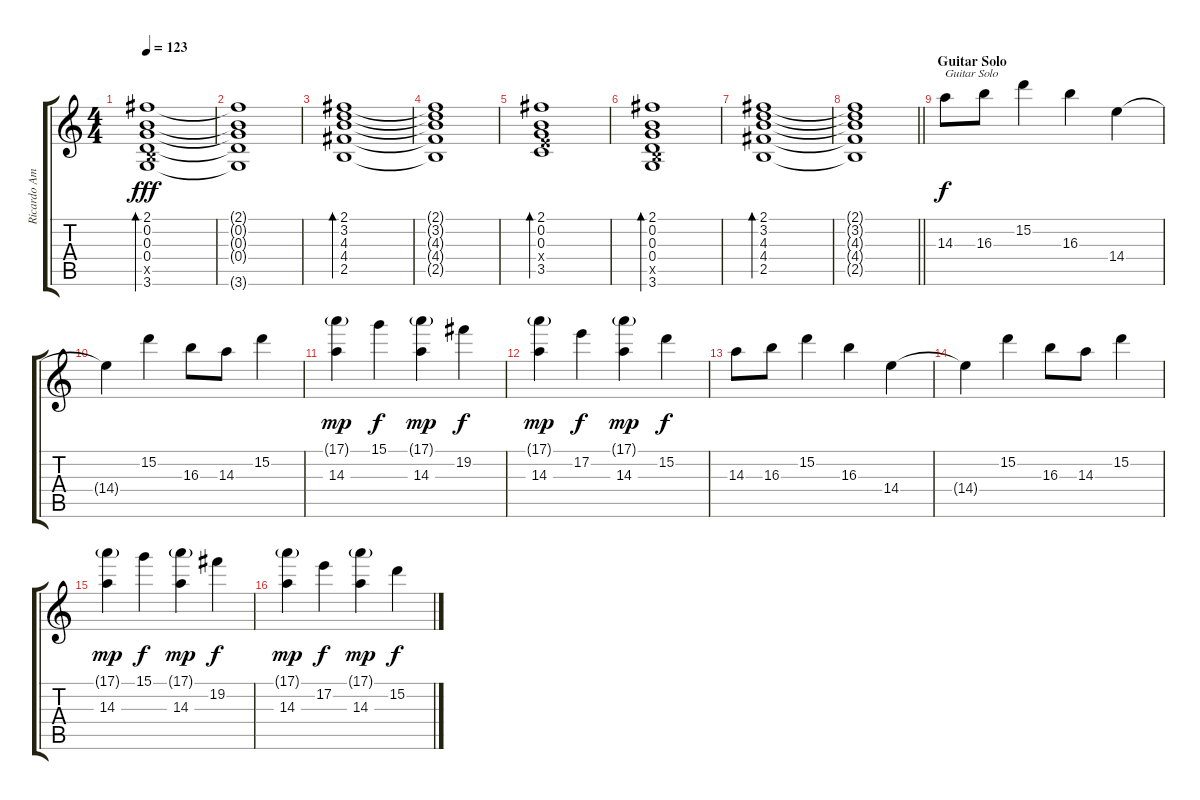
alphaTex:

\track ("Ricardo Amorim (Electric Guitar 1)" "Ricardo Am") {instrument distortionguitar}
\staff {score tabs}
\tuning (E4 B3 G3 D3 A2 E2) {hide}
\ts (4 4)
\tempo 123
\clef g2
\ks c
(2.1 0.2 0.3 0.4 2.5{x} 3.6).1{bd 240 dy fff volume 14 instrument electricguitarjazz} |
(2.1{t} 0.2{t} 0.3{t} 0.4{t} 3.6{t}).1 |
(2.1 3.2 4.3 4.4 2.5).1{bd 240} |
(2.1{t} 3.2{t} 4.3{t} 4.4{t} 2.5{t}).1 |
(2.1 0.2 0.3 2.4{x} 3.5).1{bd 240} |
(2.1 0.2 0.3 0.4 2.5{x} 3.6).1{bd 240} |
(2.1 3.2 4.3 4.4 2.5).1{bd 240} |
\barLineRight lightlight
(2.1{t} 3.2{t} 4.3{t} 4.4{t} 2.5{t}).1 |
\section ("" "Guitar Solo")
14.3.8{txt "Guitar Solo" dy f volume 16 balance 8 instrument distortionguitar} 16.3.8 15.2.4 16.3.4 14.4.4 |
14.4{t}.4 15.2.4 16.3.8 14.3.8 15.2.4 |
(17.1{g} 14.3).4{dy mp} 15.1.4{dy f} (17.1{g} 14.3).4{dy mp} 19.2.4{dy f} |
(17.1{g} 14.3).4{dy mp} 17.2.4{dy f} (17.1{g} 14.3).4{dy mp} 15.2.4{dy f} |
14.3.8{volume 16 balance 8 instrument distortionguitar} 16.3.8 15.2.4 16.3.4 14.4.4 |
14.4{t}.4 15.2.4 16.3.8 14.3.8 15.2.4 |
(17.1{g} 14.3).4{dy mp} 15.1.4{dy f} (17.1{g} 14.3).4{dy mp} 19.2.4{dy f} |
(17.1{g} 14.3).4{dy mp} 17.2.4{dy f} (17.1{g} 14.3).4{dy mp} 15.2.4{dy f}
